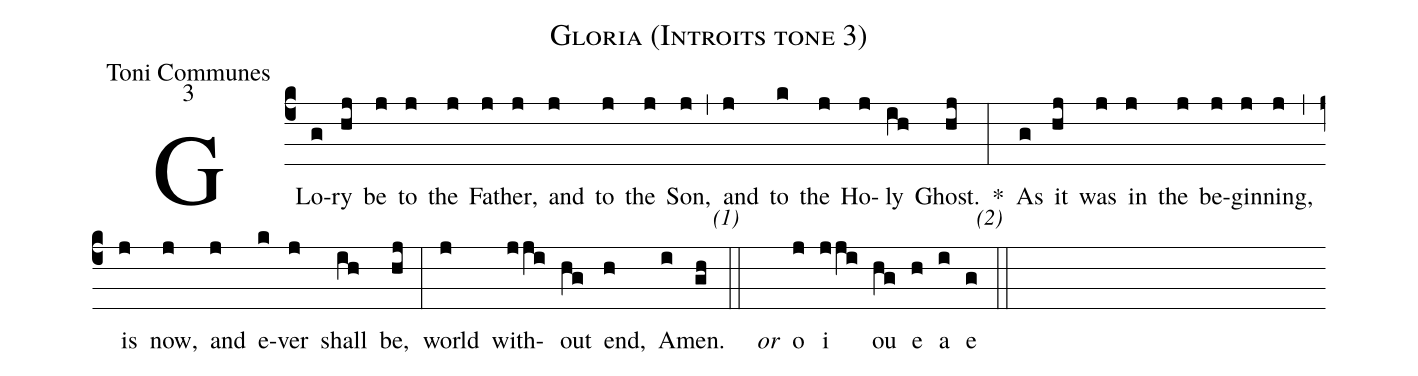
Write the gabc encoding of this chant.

name:Gloria (Introits tone 3);
office-part:Toni Communes;
mode:3;
%%
(c4) GLo(g)ry(hj) be(j) to(j) the(j) Fa(j)ther,(j) and(j) to(j) the(j) Son,(j) (,) and(j) to(k) the(j) Ho(j)ly(ih) Ghost.(hj) *(:) As(g) it(hj) was(j) in(j) the(j) be(j)gin(j)ning,(j) (,) is(j) now,(j) and(j) e(k)ver(j) shall(ih) be,(hj) (:) world(j) with(jji)out(hg) end,(h) A(i)men.(gh) <alt>(1)</alt> (::) <i>or</i>() <eu>o(j) i(jji) ou(hg) e(h) a(i) e(g) </eu> <alt>(2)</alt> (::)
